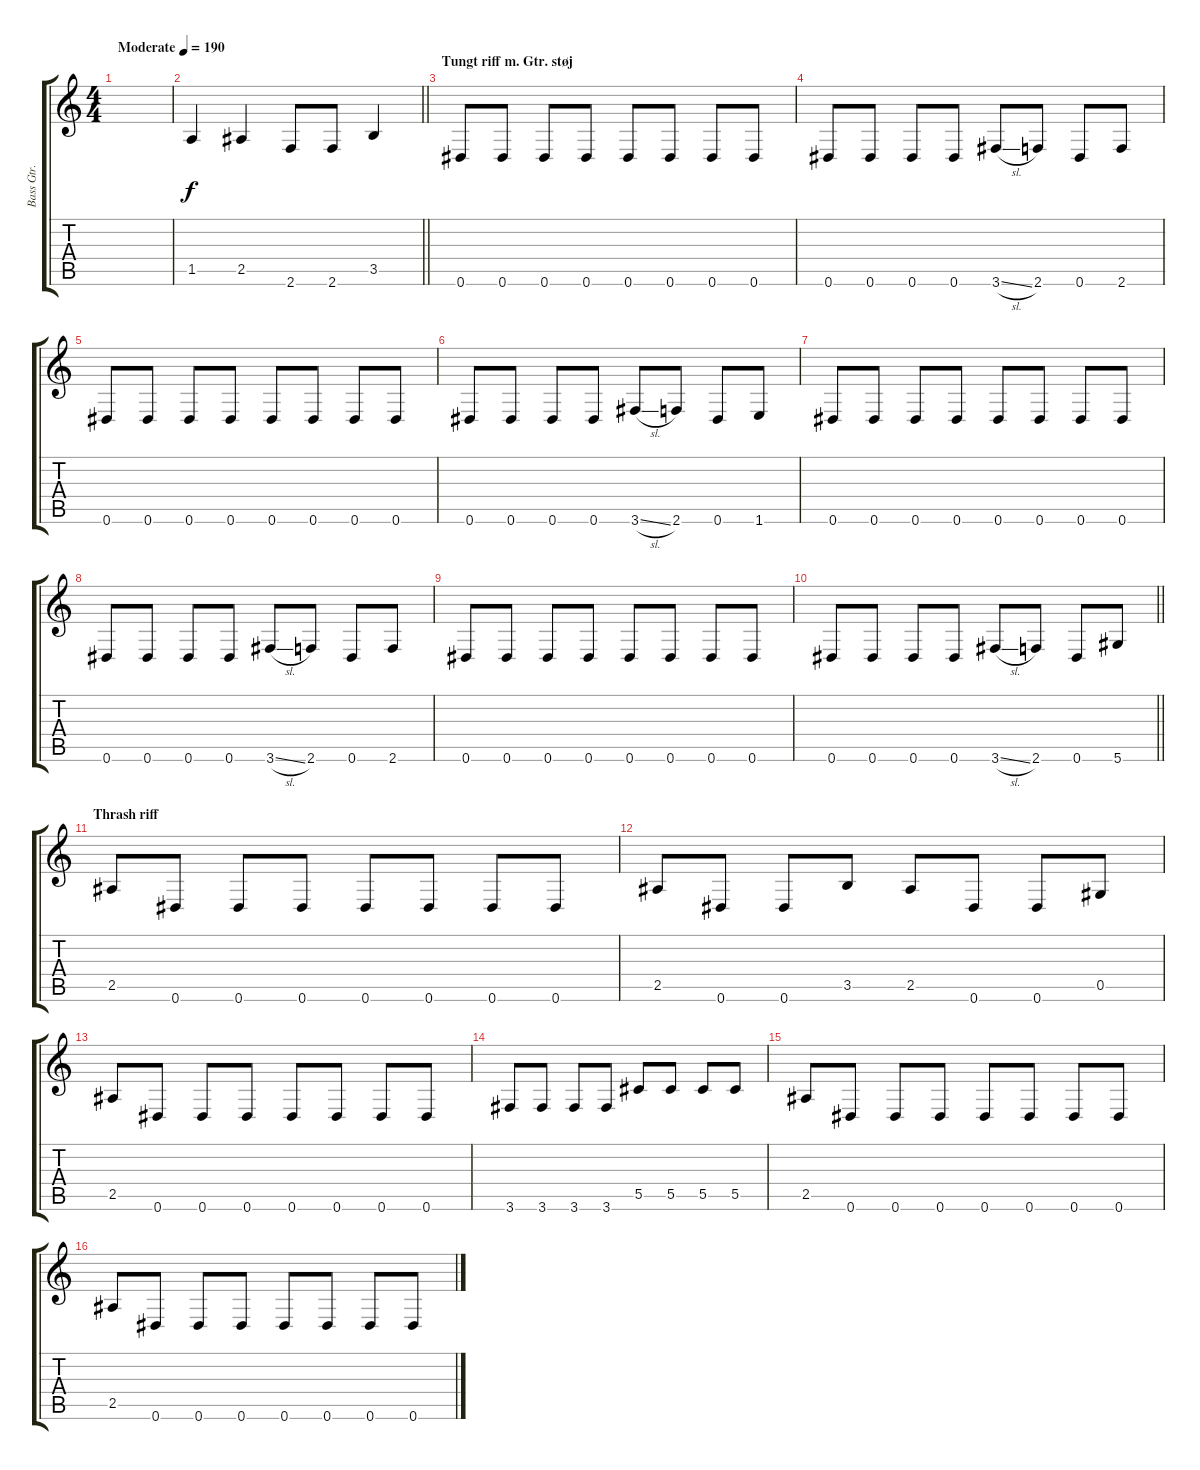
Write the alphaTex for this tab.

\track ("Bass Gtr." "Bass Gtr.") {instrument electricbassfinger}
\staff {score tabs}
\tuning (Eb4 Bb3 Gb3 Db3 Ab2 Eb2) {hide}
\ts (4 4)
\tempo (190 "Moderate")
\clef g2
\ks c
|
\barLineRight lightlight
1.5.4 2.5.4 2.6.8 2.6.8 3.5.4 |
\section ("" "Tungt riff m. Gtr. støj")
0.6.8 0.6.8 0.6.8 0.6.8 0.6.8 0.6.8 0.6.8 0.6.8 |
0.6.8 0.6.8 0.6.8 0.6.8 3.6{sl}.8 2.6.8 0.6.8 2.6.8 |
0.6.8 0.6.8 0.6.8 0.6.8 0.6.8 0.6.8 0.6.8 0.6.8 |
0.6.8 0.6.8 0.6.8 0.6.8 3.6{sl}.8 2.6.8 0.6.8 1.6.8 |
0.6.8 0.6.8 0.6.8 0.6.8 0.6.8 0.6.8 0.6.8 0.6.8 |
0.6.8 0.6.8 0.6.8 0.6.8 3.6{sl}.8 2.6.8 0.6.8 2.6.8 |
0.6.8 0.6.8 0.6.8 0.6.8 0.6.8 0.6.8 0.6.8 0.6.8 |
\barLineRight lightlight
0.6.8 0.6.8 0.6.8 0.6.8 3.6{sl}.8 2.6.8 0.6.8 5.6.8 |
\section ("" "Thrash riff")
2.5.8 0.6.8 0.6.8 0.6.8 0.6.8 0.6.8 0.6.8 0.6.8 |
2.5.8 0.6.8 0.6.8 3.5.8 2.5.8 0.6.8 0.6.8 0.5.8 |
2.5.8 0.6.8 0.6.8 0.6.8 0.6.8 0.6.8 0.6.8 0.6.8 |
3.6.8 3.6.8 3.6.8 3.6.8 5.5.8 5.5.8 5.5.8 5.5.8 |
2.5.8 0.6.8 0.6.8 0.6.8 0.6.8 0.6.8 0.6.8 0.6.8 |
2.5.8 0.6.8 0.6.8 0.6.8 0.6.8 0.6.8 0.6.8 0.6.8
